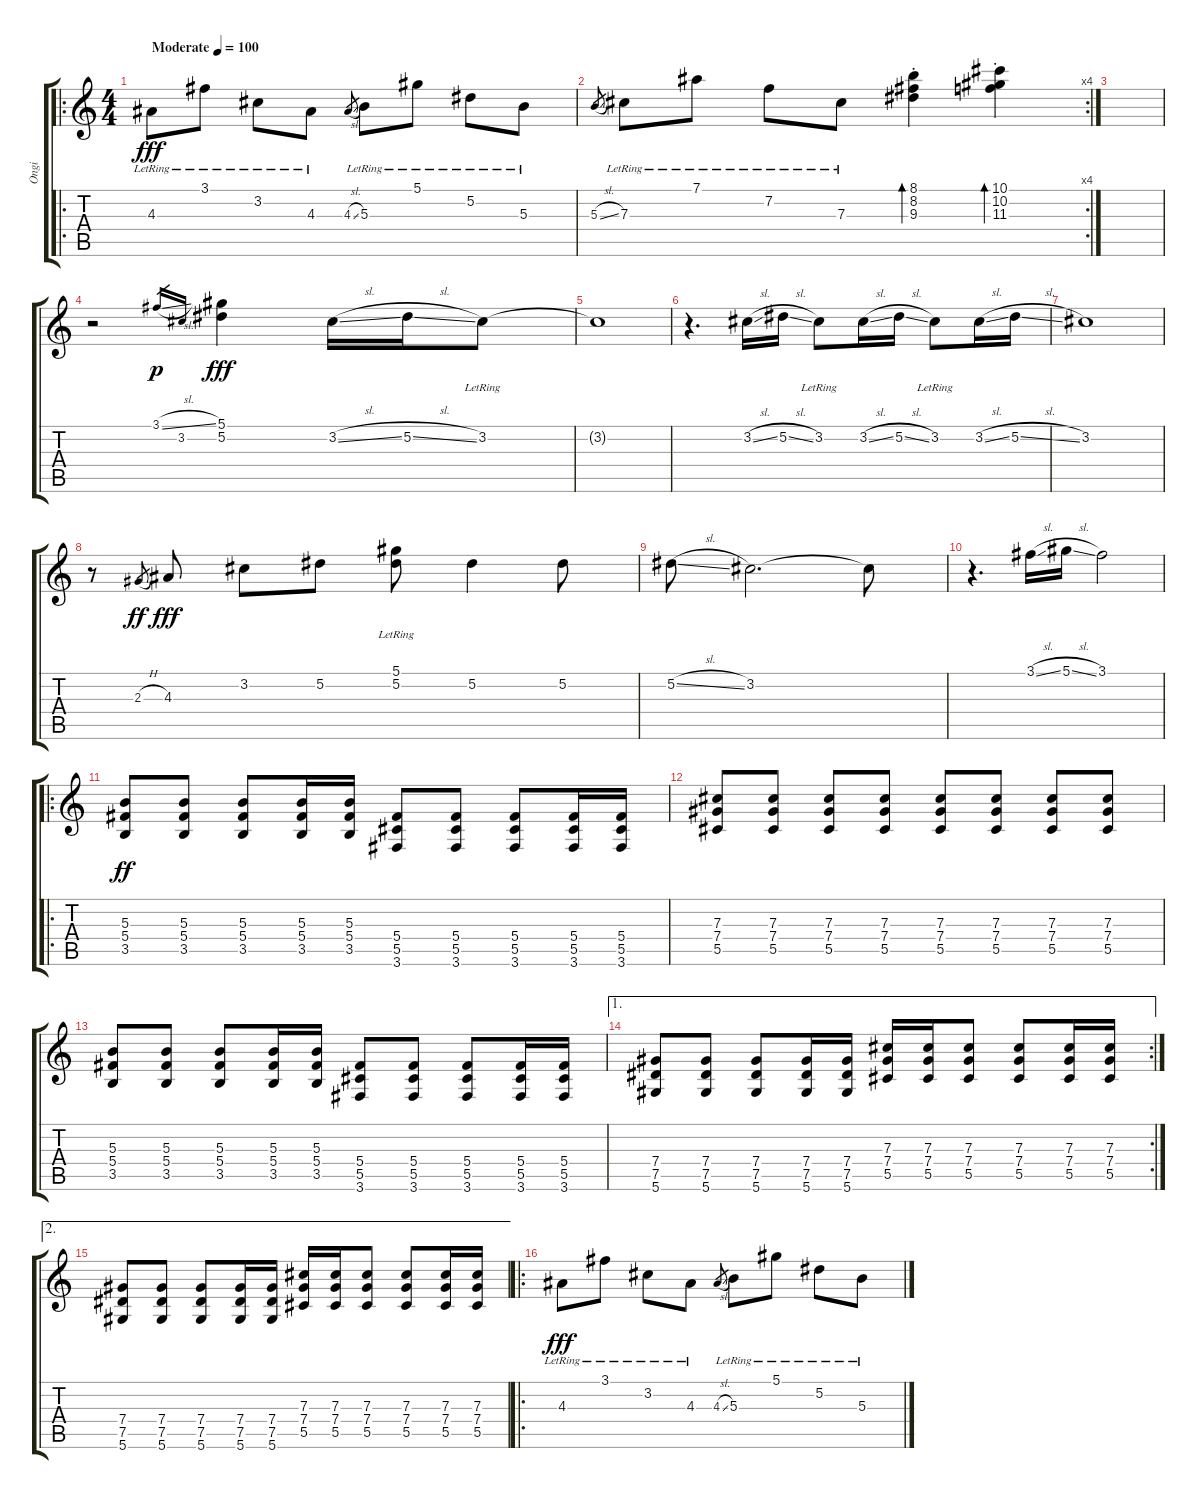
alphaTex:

\track ("Ongi" "Ongi") {instrument distortionguitar}
\staff {score tabs}
\tuning (Eb4 Bb3 Gb3 Db3 Ab2 Eb2) {hide}
\ro
\ts (4 4)
\tempo (100 "Moderate")
\clef g2
\ks c
4.3{lr}.8{dy fff volume 16 instrument electricguitarclean} 3.1{lr}.8 3.2{lr}.8 4.3{lr}.8 4.3{sl}.8{gr} 5.3{lr}.8 5.1{lr}.8 5.2{lr}.8 5.3{lr}.8 |
\rc 4
5.3{sl}.8{gr} 7.3{lr}.8 7.1{lr}.8 7.2{lr}.8 7.3{lr}.8 (8.1{st} 8.2{st} 9.3{st}).4{bd 60} (10.1{st} 10.2{st} 11.3{st}).4{bd 60} |
|
r.2 3.1{sl}.16{gr dy p} 3.2.16{gr} (5.1 5.2).4{dy fff} 3.2{sl}.16 5.2{sl}.16 3.2{lr}.8 |
3.2{t}.1 |
r.4{d} 3.2{sl}.16 5.2{sl}.16 3.2{lr}.8 3.2{sl}.16 5.2{sl}.16 3.2{lr}.8 3.2{sl}.16 5.2{sl}.16 |
3.2.1 |
r.8 2.3{h}.8{gr dy ff} 4.3.8{dy fff} 3.2.8 5.2.8 (5.1{lr} 5.2{lr}).8 5.2.4 5.2.8 |
5.2{sl}.8 3.2.2{d} 3.2{t}.8 |
r.4{d} 3.1{sl}.16 5.1{sl}.16 3.1.2 |
\ro
(5.3 5.4 3.5).8{dy ff volume 13 instrument distortionguitar} (5.3 5.4 3.5).8 (5.3 5.4 3.5).8 (5.3 5.4 3.5).16 (5.3 5.4 3.5).16 (5.4 5.5 3.6).8 (5.4 5.5 3.6).8 (5.4 5.5 3.6).8 (5.4 5.5 3.6).16 (5.4 5.5 3.6).16 |
(7.3 7.4 5.5).8 (7.3 7.4 5.5).8 (7.3 7.4 5.5).8 (7.3 7.4 5.5).8 (7.3 7.4 5.5).8 (7.3 7.4 5.5).8 (7.3 7.4 5.5).8 (7.3 7.4 5.5).8 |
(5.3 5.4 3.5).8{instrument distortionguitar} (5.3 5.4 3.5).8 (5.3 5.4 3.5).8 (5.3 5.4 3.5).16 (5.3 5.4 3.5).16 (5.4 5.5 3.6).8 (5.4 5.5 3.6).8 (5.4 5.5 3.6).8 (5.4 5.5 3.6).16 (5.4 5.5 3.6).16 |
\ae 1
\rc 2
(7.4 7.5 5.6).8{instrument distortionguitar} (7.4 7.5 5.6).8 (7.4 7.5 5.6).8 (7.4 7.5 5.6).16 (7.4 7.5 5.6).16 (7.3 7.4 5.5).16 (7.3 7.4 5.5).16 (7.3 7.4 5.5).8 (7.3 7.4 5.5).8 (7.3 7.4 5.5).16 (7.3 7.4 5.5).16 |
\ae 2
(7.4 7.5 5.6).8{instrument distortionguitar} (7.4 7.5 5.6).8 (7.4 7.5 5.6).8 (7.4 7.5 5.6).16 (7.4 7.5 5.6).16 (7.3 7.4 5.5).16 (7.3 7.4 5.5).16 (7.3 7.4 5.5).8 (7.3 7.4 5.5).8 (7.3 7.4 5.5).16 (7.3 7.4 5.5).16 |
\ro
4.3{lr}.8{dy fff volume 16 instrument electricguitarclean} 3.1{lr}.8 3.2{lr}.8 4.3{lr}.8 4.3{sl}.8{gr} 5.3{lr}.8 5.1{lr}.8 5.2{lr}.8 5.3{lr}.8
